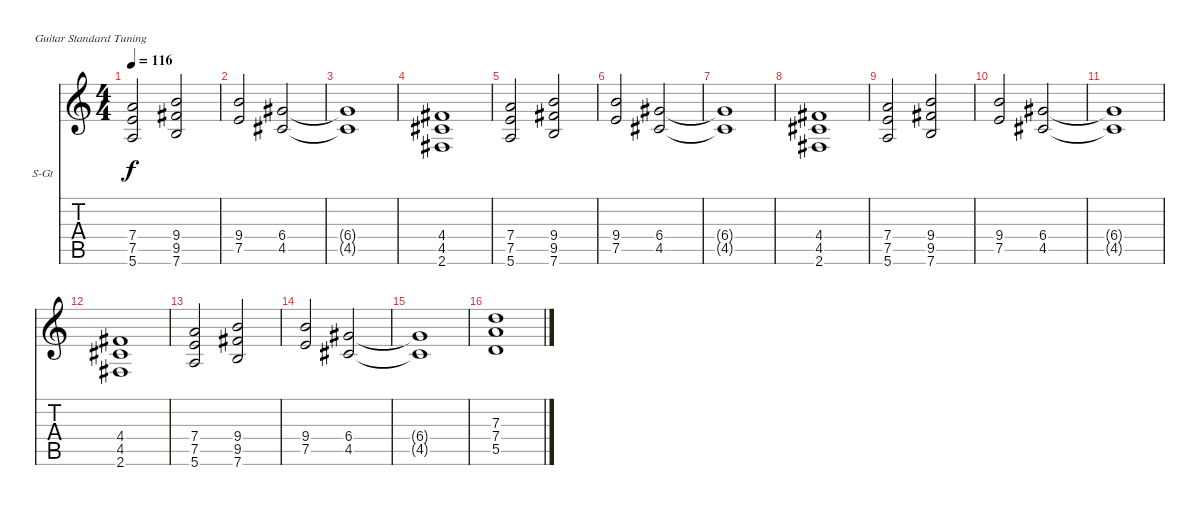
\bracketExtendMode nobrackets
\firstSystemTrackNameOrientation horizontal
\otherSystemsTrackNameOrientation horizontal
\track ("middle strings" "S-Gt") {instrument stringensemble1}
\staff {score tabs}
\tuning (E4 B3 G3 D3 A2 E2)
\displaytranspose 12
\ts (4 4)
\tempo 116
\clef g2
\ks c
(7.4 7.5 5.6).2{dy f} (9.4 9.5 7.6).2 |
(9.4 7.5).2 (6.4 4.5).2 |
(6.4{t} 4.5{t}).1 |
(4.4 4.5 2.6).1 |
(7.4 7.5 5.6).2 (9.4 9.5 7.6).2 |
(9.4 7.5).2 (6.4 4.5).2 |
(6.4{t} 4.5{t}).1 |
(4.4 4.5 2.6).1 |
(7.4 7.5 5.6).2 (9.4 9.5 7.6).2 |
(9.4 7.5).2 (6.4 4.5).2 |
(6.4{t} 4.5{t}).1 |
(4.4 4.5 2.6).1 |
(7.4 7.5 5.6).2 (9.4 9.5 7.6).2 |
(9.4 7.5).2 (6.4 4.5).2 |
(6.4{t} 4.5{t}).1 |
(7.3 7.4 5.5).1
